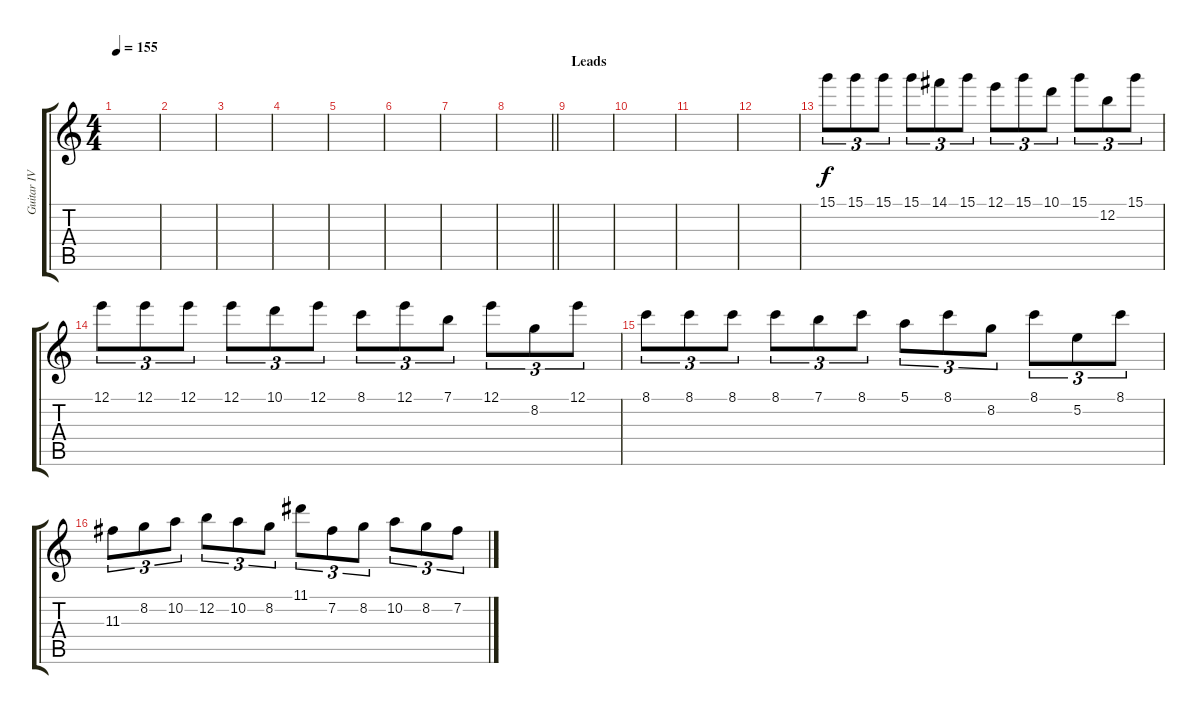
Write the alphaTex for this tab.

\track ("Guitar IV" "Guitar IV") {instrument overdrivenguitar}
\staff {score tabs}
\tuning (E4 B3 G3 D3 A2 E2) {hide}
\ts (4 4)
\tempo 155
\clef g2
\ks c
|
|
|
|
|
|
|
\barLineRight lightlight
|
\section ("" "Leads")
|
|
|
|
15.1.8{tu (3 2) balance 0} 15.1.8{tu (3 2)} 15.1.8{tu (3 2)} 15.1.8{tu (3 2)} 14.1.8{tu (3 2)} 15.1.8{tu (3 2)} 12.1.8{tu (3 2)} 15.1.8{tu (3 2)} 10.1.8{tu (3 2)} 15.1.8{tu (3 2)} 12.2.8{tu (3 2)} 15.1.8{tu (3 2)} |
12.1.8{tu (3 2)} 12.1.8{tu (3 2)} 12.1.8{tu (3 2)} 12.1.8{tu (3 2)} 10.1.8{tu (3 2)} 12.1.8{tu (3 2)} 8.1.8{tu (3 2)} 12.1.8{tu (3 2)} 7.1.8{tu (3 2)} 12.1.8{tu (3 2)} 8.2.8{tu (3 2)} 12.1.8{tu (3 2)} |
8.1.8{tu (3 2)} 8.1.8{tu (3 2)} 8.1.8{tu (3 2)} 8.1.8{tu (3 2)} 7.1.8{tu (3 2)} 8.1.8{tu (3 2)} 5.1.8{tu (3 2)} 8.1.8{tu (3 2)} 8.2.8{tu (3 2)} 8.1.8{tu (3 2)} 5.2.8{tu (3 2)} 8.1.8{tu (3 2)} |
11.3.8{tu (3 2)} 8.2.8{tu (3 2)} 10.2.8{tu (3 2)} 12.2.8{tu (3 2)} 10.2.8{tu (3 2)} 8.2.8{tu (3 2)} 11.1.8{tu (3 2)} 7.2.8{tu (3 2)} 8.2.8{tu (3 2)} 10.2.8{tu (3 2)} 8.2.8{tu (3 2)} 7.2.8{tu (3 2)}
